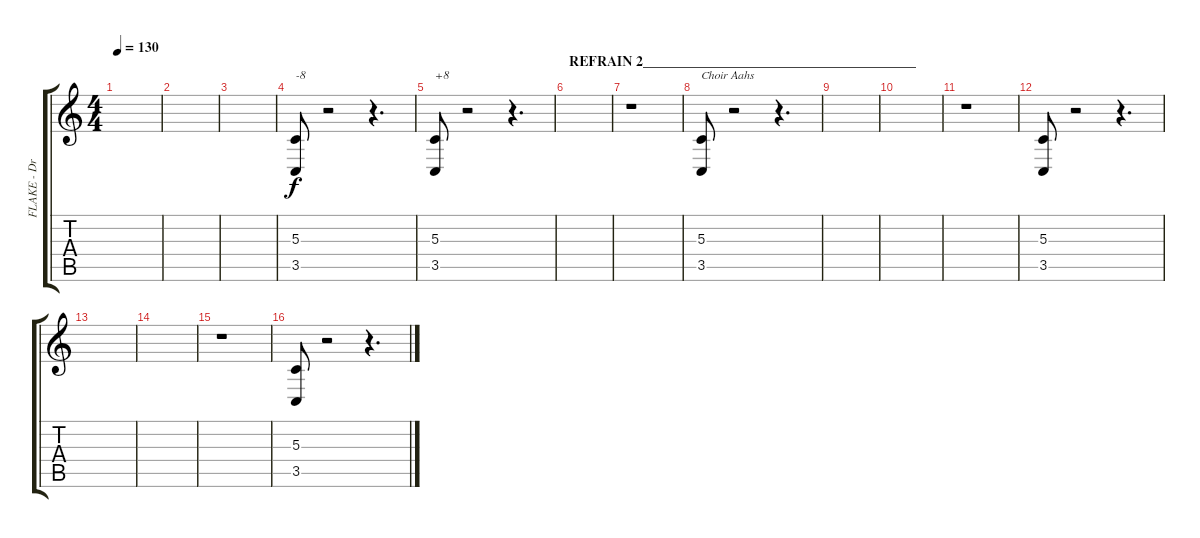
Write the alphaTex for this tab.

\track ("FLAKE - Dropped D" "FLAKE - Dr") {instrument lead2sawtooth}
\staff {score tabs}
\tuning (E4 B3 G3 D3 A2 D2) {hide}
\ts (4 4)
\tempo 130
\clef g2
\ks c
|
|
|
(5.3 3.5).8{txt "-8" balance 0} r.2 r.4{d} |
(5.3 3.5).8{txt "+8" balance 16} r.2 r.4{d} |
\section ("" "REFRAIN 2_______________________________________")
|
r.1 |
(5.3 3.5).8{txt "Choir Aahs" instrument choiraahs} r.2 r.4{d} |
|
|
r.1 |
(5.3 3.5).8 r.2 r.4{d} |
|
|
r.1 |
(5.3 3.5).8 r.2 r.4{d}
